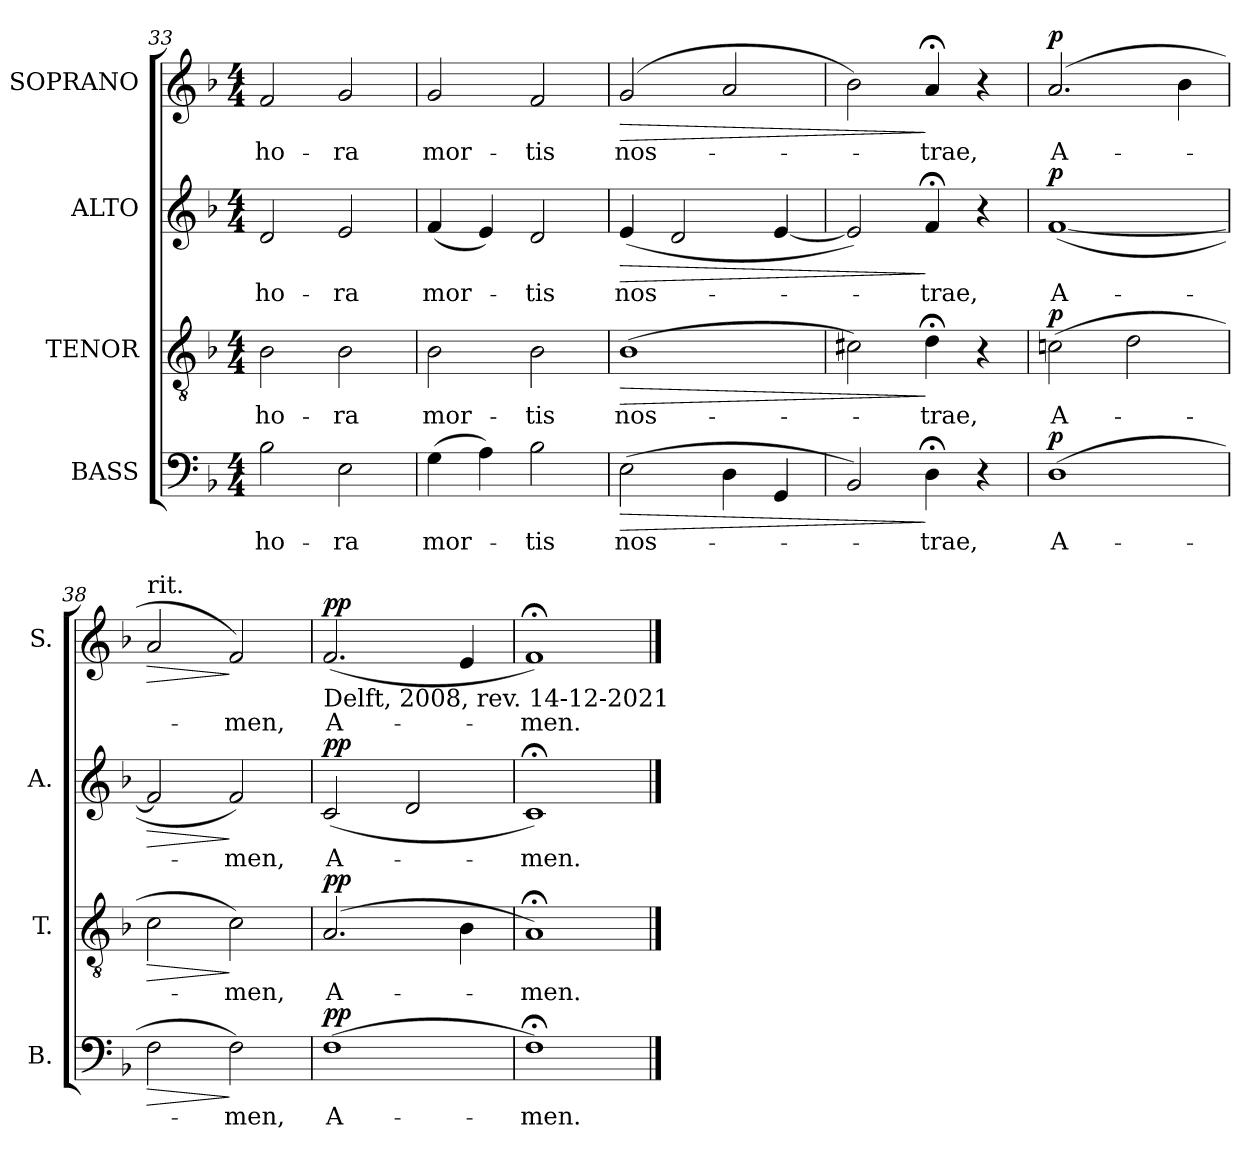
**kern	**text	**dynam	**kern	**text	**dynam	**kern	**text	**dynam	**kern	**text	**dynam
*part4	*part4	*part4	*part3	*part3	*part3	*part2	*part2	*part2	*part1	*part1	*part1
*staff4	*staff4	*staff4	*staff3	*staff3	*staff3	*staff2	*staff2	*staff2	*staff1	*staff1	*staff1
*I"BASS	*	*	*I"TENOR	*	*	*I"ALTO	*	*	*I"SOPRANO	*	*
*I'B.	*	*	*I'T.	*	*	*I'A.	*	*	*I'S.	*	*
!!LO:LB:g=z
*clefF4	*	*	*clefGv2	*	*	*clefG2	*	*	*clefG2	*	*
*	*	*	*ITrd7c12	*	*	*	*	*	*	*	*
*k[b-]	*	*	*k[b-]	*	*	*k[b-]	*	*	*k[b-]	*	*
*d:	*	*	*d:	*	*	*d:	*	*	*d:	*	*
*M4/4	*	*	*M4/4	*	*	*M4/4	*	*	*M4/4	*	*
=33	=33	=33	=33	=33	=33	=33	=33	=33	=33	=33	=33
!	!LO:LY:b:color=#000000	!	!	!	!	!	!	!	!	!	!
!	!	!	!	!LO:LY:b:color=#000000	!	!	!	!	!	!	!
!	!	!	!	!	!	!	!LO:LY:b:color=#000000	!	!	!	!
!	!	!	!	!	!	!	!	!	!	!LO:LY:b:color=#000000	!
2B-i\	ho-	.	2BB-i\	ho-	.	2di/	ho-	.	2fi/	ho-	.
!	!LO:LY:b:color=#000000	!	!	!	!	!	!	!	!	!	!
!	!	!	!	!LO:LY:b:color=#000000	!	!	!	!	!	!	!
!	!	!	!	!	!	!	!LO:LY:b:color=#000000	!	!	!	!
!	!	!	!	!	!	!	!	!	!	!LO:LY:b:color=#000000	!
2Ei\	-ra	.	2BB-i\	-ra	.	2ei/	-ra	.	2gi/	-ra	.
=34	=34	=34	=34	=34	=34	=34	=34	=34	=34	=34	=34
!	!LO:LY:b:color=#000000	!	!	!	!	!	!	!	!	!	!
!	!	!	!	!LO:LY:b:color=#000000	!	!	!	!	!	!	!
!	!	!	!	!	!	!	!LO:LY:b:color=#000000	!	!	!	!
!	!	!	!	!	!	!	!	!	!	!LO:LY:b:color=#000000	!
(4Gi\	mor-	.	2BB-i\	mor-	.	(4fi/	mor-	.	2gi/	mor-	.
4Ai\)	.	.	.	.	.	4ei/)	.	.	.	.	.
!	!LO:LY:b:color=#000000	!	!	!	!	!	!	!	!	!	!
!	!	!	!	!LO:LY:b:color=#000000	!	!	!	!	!	!	!
!	!	!	!	!	!	!	!LO:LY:b:color=#000000	!	!	!	!
!	!	!	!	!	!	!	!	!	!	!LO:LY:b:color=#000000	!
2B-i\	-tis	.	2BB-i\	-tis	.	2di/	-tis	.	2fi/	-tis	.
=35	=35	=35	=35	=35	=35	=35	=35	=35	=35	=35	=35
!	!LO:LY:b:color=#000000	!LO:HP:b	!	!	!	!	!	!	!	!	!
!	!	!	!	!LO:LY:b:color=#000000	!LO:HP:b	!	!	!	!	!	!
!	!	!	!	!	!	!	!LO:LY:b:color=#000000	!LO:HP:b	!	!	!
!	!	!	!	!	!	!	!	!	!	!LO:LY:b:color=#000000	!LO:HP:b
(2Ei\	nos-	>	(1BB-i	nos-	>	(4ei/	nos-	>	(2gi/	nos-	>
.	.	.	.	.	.	2di/	.	.	.	.	.
4Di\	.	.	.	.	.	.	.	.	2ai/	.	.
4GGi/	.	.	.	.	.	[<4ei/	.	.	.	.	.
=36	=36	=36	=36	=36	=36	=36	=36	=36	=36	=36	=36
2BB-i/)	.	.	2C#Xi\)	.	.	2ei/])	.	.	2b-i\)	.	.
!	!LO:LY:b:color=#000000	!	!	!	!	!	!	!	!	!	!
!	!	!	!	!LO:LY:b:color=#000000	!	!	!	!	!	!	!
!	!	!	!	!	!	!	!LO:LY:b:color=#000000	!	!	!	!
!	!	!	!	!	!	!	!	!	!	!LO:LY:b:color=#000000	!
4D;i\	-trae,	]	4D;i\	-trae,	]	4f;i/	-trae,	]	4a;i/	-trae,	]
4r	.	.	4r	.	.	4r	.	.	4r	.	.
=37	=37	=37	=37	=37	=37	=37	=37	=37	=37	=37	=37
!	!LO:LY:b:color=#000000	!	!	!	!	!	!	!	!	!	!
!	!	!	!	!LO:LY:b:color=#000000	!	!	!	!	!	!	!
!	!	!	!	!	!	!	!LO:LY:b:color=#000000	!	!	!	!
!	!	!	!	!	!	!	!	!	!	!LO:LY:b:color=#000000	!
(1Di	A-	p	(2Cni\	A-	p	([<1fi	A-	p	(2.ai/	A-	p
.	.	.	2Di\	.	.	.	.	.	.	.	.
.	.	.	.	.	.	.	.	.	4b-i\	.	.
=38	=38	=38	=38	=38	=38	=38	=38	=38	=38	=38	=38
!	!	!	!	!	!	!	!	!	!LO:TX:t=rit.	!	!
!	!	!LO:HP:b	!	!	!LO:HP:b	!	!	!LO:HP:b	!	!	!LO:HP:b
2Fi\	.	>	2Ci\	.	>	2fi/]	.	>	2ai/	.	>
!	!LO:LY:b:color=#000000	!	!	!	!	!	!	!	!	!	!
!	!	!	!	!LO:LY:b:color=#000000	!	!	!	!	!	!	!
!	!	!	!	!	!	!	!LO:LY:b:color=#000000	!	!	!	!
!	!	!	!	!	!	!	!	!	!	!LO:LY:b:color=#000000	!
2Fi\)	-men,	]	2Ci\)	-men,	]	2fi/)	-men,	]	2fi/)	-men,	]
=39	=39	=39	=39	=39	=39	=39	=39	=39	=39	=39	=39
!	!LO:LY:b:color=#000000	!	!	!	!	!	!	!	!	!	!
!	!	!	!	!LO:LY:b:color=#000000	!	!	!	!	!	!	!
!	!	!	!	!	!	!	!LO:LY:b:color=#000000	!	!	!	!
!	!	!	!	!	!	!	!	!	!LO:TX:b:t=Delft, 2008, rev. 14-12-2021	!	!
!	!	!	!	!	!	!	!	!	!	!LO:LY:b:color=#000000	!
(1Fi	A-	pp	(2.AAi/	A-	pp	(2ci/	A-	pp	(2.fi/	A-	pp
.	.	.	.	.	.	2di/	.	.	.	.	.
.	.	.	4BB-i\	.	.	.	.	.	4ei/	.	.
=40	=40	=40	=40	=40	=40	=40	=40	=40	=40	=40	=40
!	!LO:LY:b:color=#000000	!	!	!	!	!	!	!	!	!	!
!	!	!	!	!LO:LY:b:color=#000000	!	!	!	!	!	!	!
!	!	!	!	!	!	!	!LO:LY:b:color=#000000	!	!	!	!
!	!	!	!	!	!	!	!	!	!	!LO:LY:b:color=#000000	!
1F;i)	-men.	.	1AA;i)	-men.	.	1c;i)	-men.	.	1f;i)	-men.	.
==	==	==	==	==	==	==	==	==	==	==	==
*-	*-	*-	*-	*-	*-	*-	*-	*-	*-	*-	*-
